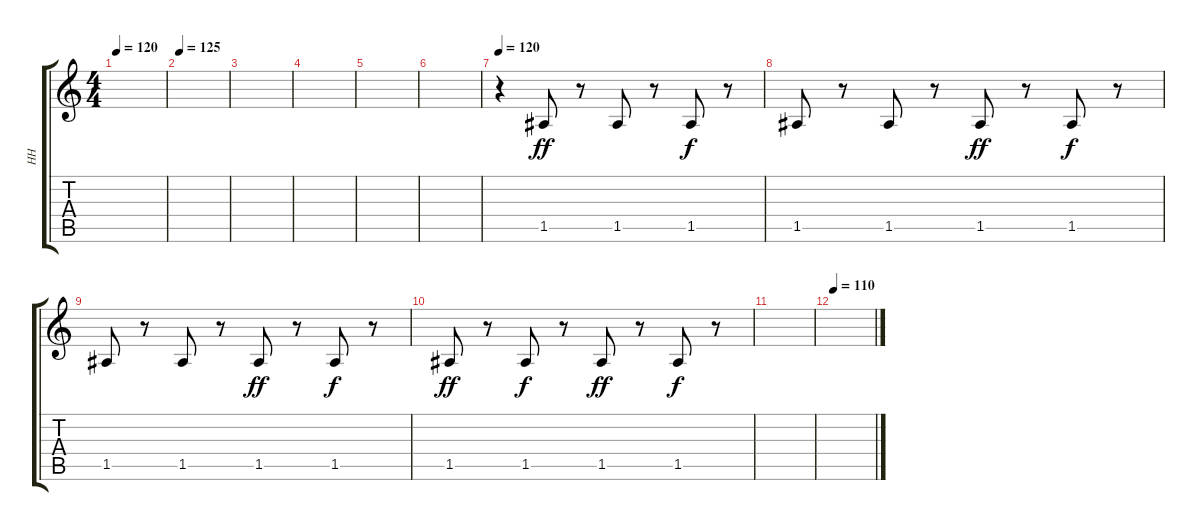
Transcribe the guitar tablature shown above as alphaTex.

\track ("HH" "HH") {instrument acousticguitarsteel}
\staff {score tabs}
\tuning (E4 B3 G3 D3 A2 E2) {hide}
\ts (4 4)
\tempo 120
\clef g2
\ks c
|
\tempo 125
|
|
|
|
|
\tempo 120
r.4 1.5.8{dy ff} r.8 1.5.8 r.8 1.5.8{dy f} r.8 |
1.5.8 r.8 1.5.8 r.8 1.5.8{dy ff} r.8 1.5.8{dy f} r.8 |
1.5.8 r.8 1.5.8 r.8 1.5.8{dy ff} r.8 1.5.8{dy f} r.8 |
1.5.8{dy ff} r.8 1.5.8{dy f} r.8 1.5.8{dy ff} r.8 1.5.8{dy f} r.8 |
|
\tempo 110
